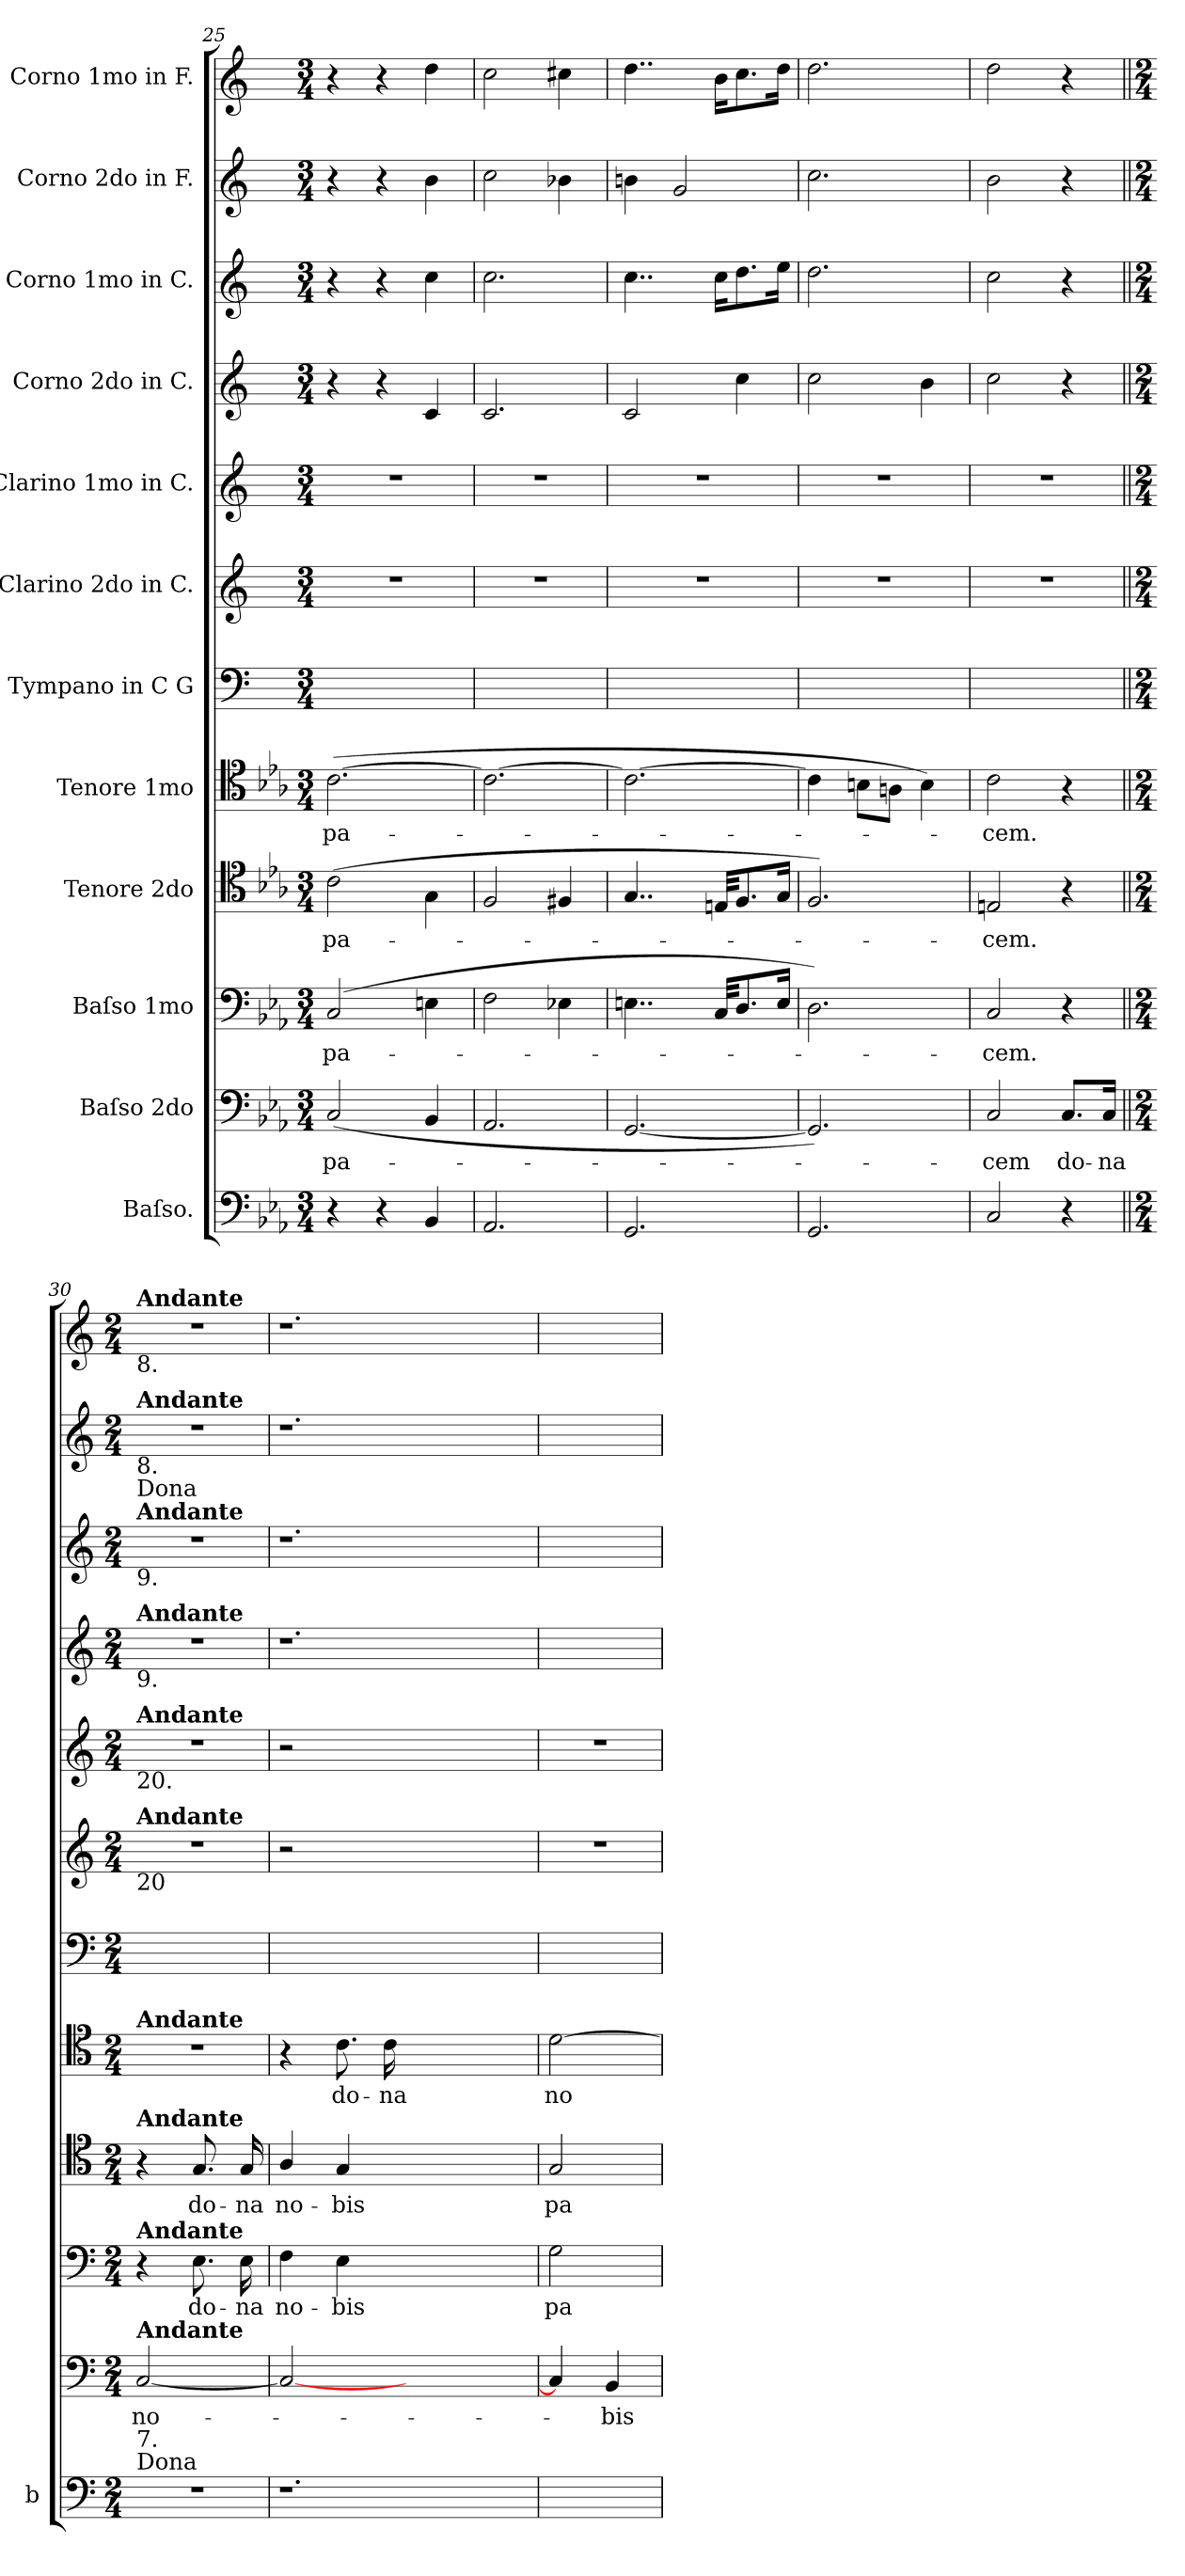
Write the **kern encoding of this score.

**kern	**kern	**text	**kern	**text	**kern	**text	**kern	**text	**kern	**kern	**kern	**kern	**kern	**kern	**kern
*part12	*part11	*part11	*part10	*part10	*part9	*part9	*part8	*part8	*part7	*part6	*part5	*part4	*part3	*part2	*part1
*staff12	*staff11	*staff11	*staff10	*staff10	*staff9	*staff9	*staff8	*staff8	*staff7	*staff6	*staff5	*staff4	*staff3	*staff2	*staff1
*I"Baſso.	*I"Baſso 2do	*	*I"Baſso 1mo	*	*I"Tenore 2do	*	*I"Tenore 1mo	*	*I"Tympano in C G	*I"Clarino 2do in C.	*I"Clarino 1mo in C.	*I"Corno 2do in C.	*I"Corno 1mo in C.	*I"Corno 2do in F.	*I"Corno 1mo in F.
*I'b	*	*	*	*	*	*	*	*	*	*	*	*	*	*	*
*clefF4	*clefF4	*	*clefF4	*	*clefC4	*	*clefC4	*	*clefF4	*clefG2	*clefG2	*clefG2	*clefG2	*clefG2	*clefG2
*	*	*	*	*	*	*	*	*	*	*	*	*	*	*ITrd4c7	*ITrd4c7
*k[b-e-a-]	*k[b-e-a-]	*	*k[b-e-a-]	*	*k[b-e-a-]	*	*k[b-e-a-]	*	*k[]	*k[]	*k[]	*k[]	*k[]	*k[b-]	*k[b-]
*M3/4	*M3/4	*	*M3/4	*	*M3/4	*	*M3/4	*	*M3/4	*M3/4	*M3/4	*M3/4	*M3/4	*M3/4	*M3/4
=25	=25	=25	=25	=25	=25	=25	=25	=25	=25	=25	=25	=25	=25	=25	=25
4r	(2C/	pa-	(2C/	pa-	(2c\	pa-	([2.c\	pa-	2.ryy	2.r	2.r	4r	4r	4r	4r
4r	.	.	.	.	.	.	.	.	.	.	.	4r	4r	4r	4r
4BB-/	4BB-/	.	4En\	.	4G\	.	.	.	.	.	.	4c/	4cc\	4e\	4g\
=26	=26	=26	=26	=26	=26	=26	=26	=26	=26	=26	=26	=26	=26	=26	=26
2.AA-/	2.AA-/	.	2F\	.	2F/	.	2.c\_	.	2.ryy	2.r	2.r	2.c/	2.cc\	2f\	2f\
.	.	.	4E-X\	.	4F#X/	.	.	.	.	.	.	.	.	4e-X\	4f#X\
=27	=27	=27	=27	=27	=27	=27	=27	=27	=27	=27	=27	=27	=27	=27	=27
2.GG/	[2.GG/	.	4..En\	.	4..G/	.	2.c\_	.	2.ryy	2.r	2.r	2c/	4..cc\	4en\	4..g\
.	.	.	.	.	.	.	.	.	.	.	.	.	.	2c/	.
!	!	!	!LO:N:vis=32	!	!LO:N:vis=32	!	!	!	!	!	!	!	!	!	!
.	.	.	16C/KKL	.	16En/KKL	.	.	.	.	.	.	.	16cc\KL	.	16e\KL
.	.	.	8.D/	.	8.F/	.	.	.	.	.	.	4cc\	8.dd\	.	8.f\
.	.	.	16E/Jk	.	16G/Jk	.	.	.	.	.	.	.	16ee\Jk	.	16g\Jk
=28	=28	=28	=28	=28	=28	=28	=28	=28	=28	=28	=28	=28	=28	=28	=28
2.GG/	2.GG/])	.	2.D\)	.	2.F/)	.	4c\]	.	2.ryy	2.r	2.r	2cc\	2.dd\	2.f\	2.g\
.	.	.	.	.	.	.	8Bn\L	.	.	.	.	.	.	.	.
.	.	.	.	.	.	.	8An\J	.	.	.	.	.	.	.	.
.	.	.	.	.	.	.	4B\)	.	.	.	.	4b\	.	.	.
=29	=29	=29	=29	=29	=29	=29	=29	=29	=29	=29	=29	=29	=29	=29	=29
2C/	2C/	-cem	2C/	-cem.	2En/	-cem.	2c\	-cem.	2.ryy	2.r	2.r	2cc\	2cc\	2e\	2g\
4r	8.C/L	do-	4r	.	4r	.	4r	.	.	.	.	4r	4r	4r	4r
.	16C/Jk	-na	.	.	.	.	.	.	.	.	.	.	.	.	.
=30||	=30||	=30||	=30||	=30||	=30||	=30||	=30||	=30||	=30||	=30||	=30||	=30||	=30||	=30||	=30||
*k[]	*k[]	*	*k[]	*	*k[]	*	*k[]	*	*k[]	*k[]	*k[]	*k[]	*k[]	*k[b-]	*k[b-]
*M2/4	*M2/4	*	*M2/4	*	*M2/4	*	*M2/4	*	*M2/4	*M2/4	*M2/4	*M2/4	*M2/4	*M2/4	*M2/4
!	!	!	!	!	!	!	!	!	!	!	!	!	!	!	!LO:TX:a:B:t=Andante
!	!	!	!	!	!	!	!	!	!	!	!	!	!	!	!LO:TX:b:t=8.
!	!	!	!	!	!	!	!	!	!	!	!	!	!	!LO:TX:a:B:t=Andante	!
!	!	!	!	!	!	!	!	!	!	!	!	!	!	!LO:TX:b:t=8.	!
!	!	!	!	!	!	!	!	!	!	!	!	!	!LO:TX:a:B:t=Andante	!	!
!	!	!	!	!	!	!	!	!	!	!	!	!	!LO:TX:b:t=9.	!	!
!	!	!	!	!	!	!	!	!	!	!	!	!	!LO:TX:a:t=Dona	!	!
!	!	!	!	!	!	!	!	!	!	!	!	!LO:TX:a:B:t=Andante	!	!	!
!	!	!	!	!	!	!	!	!	!	!	!	!LO:TX:b:t=9.	!	!	!
!	!	!	!	!	!	!	!	!	!	!	!LO:TX:a:B:t=Andante	!	!	!	!
!	!	!	!	!	!	!	!	!	!	!	!LO:TX:b:t=20.	!	!	!	!
!	!	!	!	!	!	!	!	!	!	!LO:TX:a:B:t=Andante	!	!	!	!	!
!	!	!	!	!	!	!	!	!	!	!LO:TX:b:t=20	!	!	!	!	!
!	!	!	!	!	!	!	!LO:TX:a:B:t=Andante	!	!	!	!	!	!	!	!
!	!	!	!	!	!LO:TX:a:B:t=Andante	!	!	!	!	!	!	!	!	!	!
!	!	!	!LO:TX:a:B:t=Andante	!	!	!	!	!	!	!	!	!	!	!	!
!	!LO:TX:a:B:t=Andante	!	!	!	!	!	!	!	!	!	!	!	!	!	!
!LO:TX:a:t=Dona	!	!	!	!	!	!	!	!	!	!	!	!	!	!	!
!LO:TX:a:t=7.	!	!	!	!	!	!	!	!	!	!	!	!	!	!	!
!	!	!	!	!	!	!	!LO:N:vis=1	!	!	!	!	!	!	!	!
2r	[2C/	no-	4r	.	4r	.	2r	.	2ryy	2r	2r	2r	2r	2r	2r
.	.	.	8.E\	do-	8.G/	do-	.	.	.	.	.	.	.	.	.
.	.	.	16E\	-na	16G/	-na	.	.	.	.	.	.	.	.	.
=31	=31	=31	=31	=31	=31	=31	=31	=31	=31	=31	=31	=31	=31	=31	=31
1.r	2C/_	.	4F\	no-	4A/	no-	4r	.	2ryy	2r	2r	1.r	1.r	1.r	1.r
.	.	.	4E\	-bis	4G/	-bis	8.c\	do-	.	.	.	.	.	.	.
.	.	.	.	.	.	.	16c\	-na	.	.	.	.	.	.	.
.	1ryy	.	1ryy	.	1ryy	.	1ryy	.	1ryy	1ryy	1ryy	.	.	.	.
=32	=32	=32	=32	=32	=32	=32	=32	=32	=32	=32	=32	=32	=32	=32	=32
2ryy	4C/]	.	2G\	pa-	2G/	pa-	[2d\	no-	2ryy	2r	2r	2ryy	2ryy	2ryy	2ryy
.	4BB/	-bis	.	.	.	.	.	.	.	.	.	.	.	.	.
=	=	=	=	=	=	=	=	=	=	=	=	=	=	=	=
*-	*-	*-	*-	*-	*-	*-	*-	*-	*-	*-	*-	*-	*-	*-	*-
